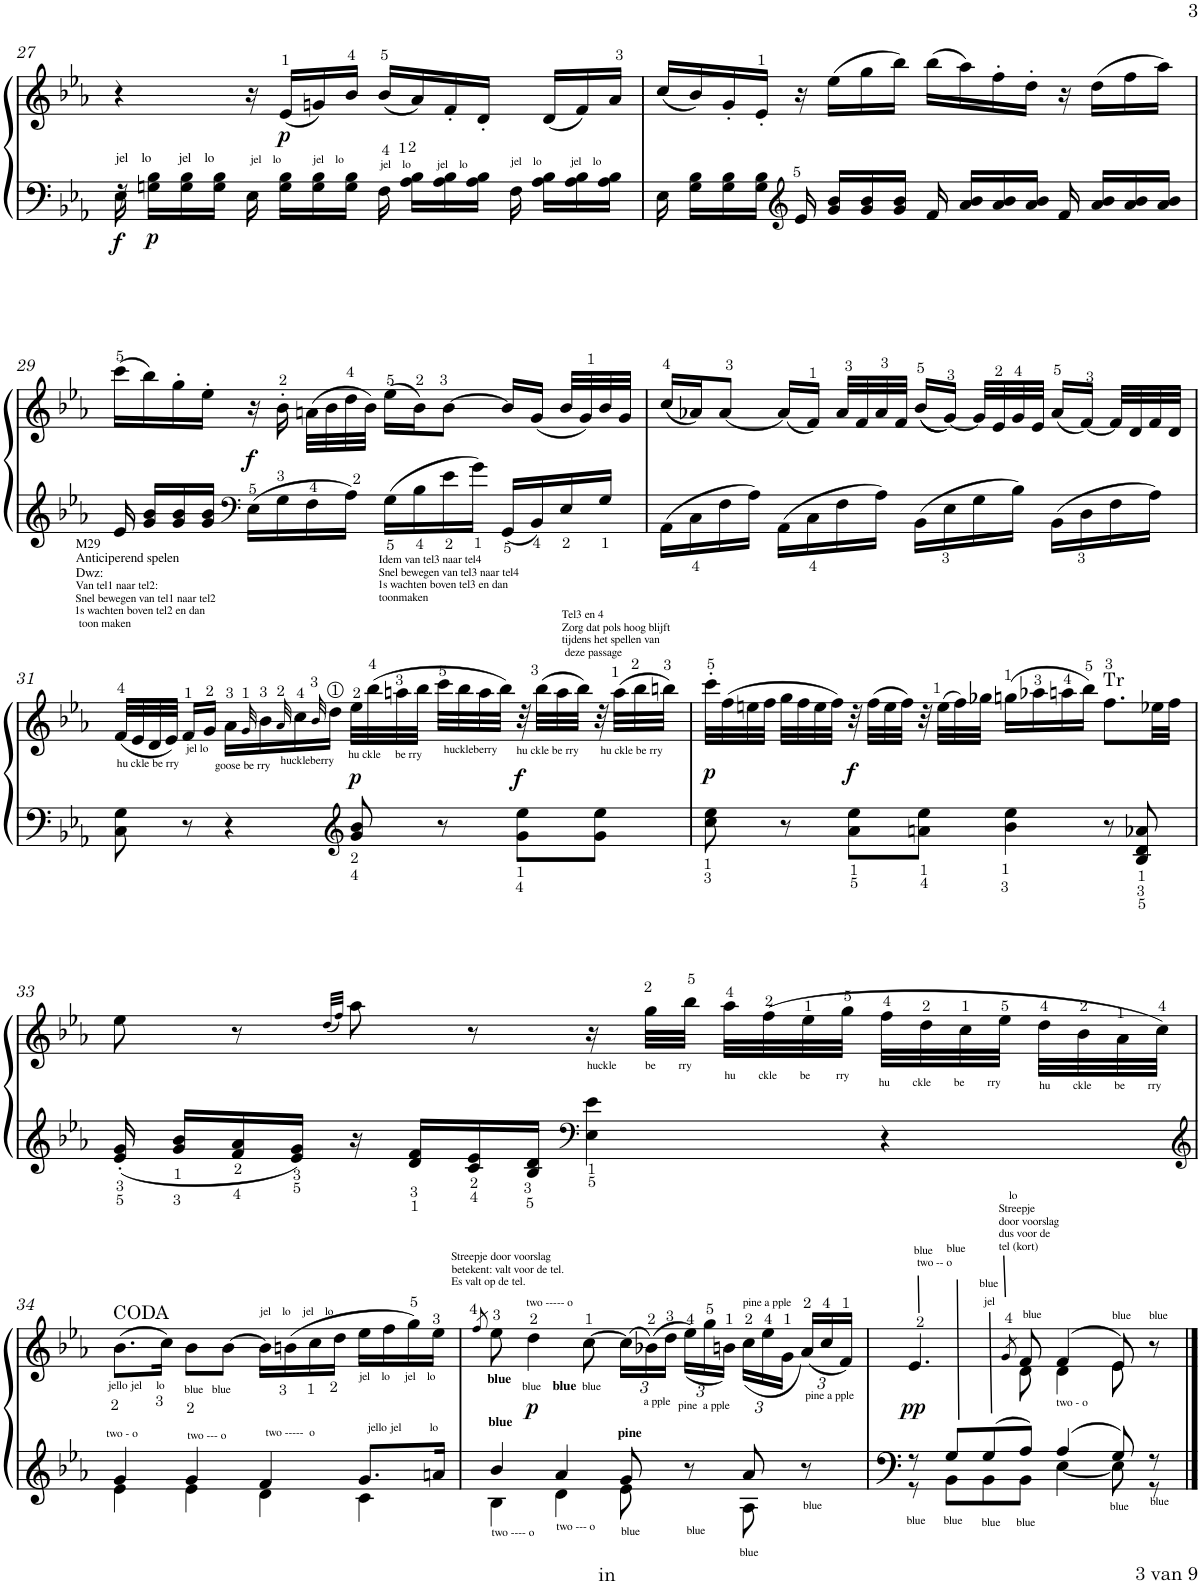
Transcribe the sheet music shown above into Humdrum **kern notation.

**kern	**kern	**dynam
*part1	*part1	*part1
*staff2	*staff1	*staff1/2
*I"Piano	*	*
*I'Pno.	*	*
!!LO:PB:g=z
*clefF4	*clefG2	*
*k[b-e-a-]	*k[b-e-a-]	*
*M4/4	*M4/4	*
*met(c)	*met(c)	*
=27	=27	=27
*^	*	*
!LO:TX:a:t=jel    lo        jel    lo	!	!	!
!	!	!	!LO:DY:b=2
16r	16E-\	4r	f
!	!	!	!LO:DY:b=2
16Gn\ 16B-\LL	8.ryy	.	p
16G\ 16B-\	.	.	.
16G\ 16B-\JJ	.	.	.
!LO:TX:a:t=jel    lo           jel    lo	!	!	!
16ryy	16E-\	16r	.
!	!	!	!LO:DY:b
16G\ 16B-\LL	8.ryy	(16e-/LL	p
16G\ 16B-\	.	16gn/)	.
16G\ 16B-\JJ	.	16b-/JJ	.
!LO:TX:a:t=jel    lo         jel    lo	!	!	!
16ryy	16F\	(16b-/LL	.
16A-\ 16B-\LL	8.ryy	16a-/)	.
16A-\ 16B-\	.	16f'/	.
16A-\ 16B-\JJ	.	16d'/JJ	.
!LO:TX:a:t=jel    lo          jel    lo	!	!	!
16ryy	16F\	16ryy	.
16A-\ 16B-\LL	8.ryy	(16d/LL	.
16A-\ 16B-\	.	16f/)	.
16A-\ 16B-\JJ	.	16a-/JJ	.
=28	=28	=28	=28
16ryy	16E-\	(16cc/LL	.
16G\ 16B-\LL	8.ryy	16b-/)	.
16G\ 16B-\	.	16g'/	.
16G\ 16B-\JJ	.	16e-'/JJ	.
*clefG2	*	*	*
16ryy	16e-/	16r	.
16g/ 16b-/LL	8.ryy	(16ee-\LL	.
16g/ 16b-/	.	16gg\	.
16g/ 16b-/JJ	.	16bb-\JJ)	.
16ryy	16f/	(16bb-\LL	.
16a-/ 16b-/LL	8.ryy	16aa-\)	.
16a-/ 16b-/	.	16ff'\	.
16a-/ 16b-/JJ	.	16dd'\JJ	.
16ryy	16f/	16r	.
16a-/ 16b-/LL	8.ryy	(16dd\LL	.
16a-/ 16b-/	.	16ff\	.
16a-/ 16b-/JJ	.	16aa-\JJ)	.
!!LO:LB:g=z
=29	=29	=29	=29
!LO:TX:b:t=M29	!	!	!
!LO:TX:b:t=Anticiperend spelen	!	!	!
!LO:TX:b:t=Dwz&colon;	!	!	!
!LO:TX:b:t=Van tel1 naar tel2&colon;	!	!	!
!LO:TX:b:t=Snel bewegen van tel1 naar tel2	!	!	!
!LO:TX:b:t=1s wachten boven tel2 en dan	!	!	!
!LO:TX:b:t=toon maken	!	!	!
4ryy	16e-/	(16ccc\LL	.
.	16g/ 16b-/LL	16bb-\)	.
.	16g/ 16b-/	16gg'\	.
.	16g/ 16b-/JJ	16ee-'\JJ	.
*clefF4	*	*	*
!	!	!	!LO:DY:b
16E-\LL	2.ryy	16r	f
16G\	.	16b-'\	.
16F\	.	(>32an\LLL	.
.	.	32b-\	.
16A-\JJ	.	32dd\	.
.	.	32b-\JJJ)	.
!LO:TX:b:t=Idem van tel3 naar tel4	!	!	!
!LO:TX:b:t=Snel bewegen van tel3 naar tel4	!	!	!
!LO:TX:b:t=1s wachten boven tel3 en dan	!	!	!
!LO:TX:b:t=toonmaken	!	!	!
16G\LL	.	(16ee-\LL	.
16B-\	.	16b-\J)	.
16e-\	.	[8b-\J	.
16g\JJ	.	.	.
16GG/LL	.	16b-/LL]	.
16BB-/	.	(16g/JJ	.
16E-/	.	32b-/LLL	.
.	.	32g/)	.
16G/JJ	.	32b-/	.
.	.	32g/JJJ	.
*v	*v	*	*
=30	=30	=30
16AA-\LL	(16cc/LL	.
16C\	16a-X/J)	.
16F\	[8a-/J	.
16A-\JJ	.	.
16AA-\LL	(16a-/LL]	.
16C\	16f/JJ)	.
16F\	32a-/LLL	.
.	32f/	.
16A-\JJ	32a-/	.
.	32f/JJJ	.
16BB-\LL	((16b-/LL	.
16E-\	[16g/JJ))	.
16G\	32g/LLL]	.
.	32e-/	.
16B-\JJ	32g/	.
.	32e-/JJJ	.
16BB-\LL	(16a-/LL	.
16D\	[16f/JJ)	.
16F\	32f/LLL]	.
.	32d/	.
16A-\JJ	32f/	.
.	32d/JJJ	.
!!LO:LB:g=z
=31	=31	=31
!	!LO:TX:b:t=hu ckle be rry	!
8C\ 8G\	(32f/LLL	.
.	32e-/	.
.	32d/	.
.	32e-/JJJ)	.
!	!LO:TX:b:t=jel lo	!
8r	16f/LL	.
.	16g/JJ	.
!	!LO:TX:b:t=goose be rry	!
4r	16a-\LL	.
.	32qg/	.
.	16b-\	.
.	32qa-/	.
!	!LO:TX:b:t=huckleberry	!
.	16cc\	.
.	32qb-/	.
.	16dd\JJ	.
*clefG2	*	*
!	!LO:TX:b:t=hu ckle     be rry	!
!	!	!LO:DY:b
8g/ 8b-/	32ee-\LLL	p
.	(32bb-\	.
.	32aan\	.
.	32bb-\JJJ	.
!	!LO:TX:b:t=huckleberry	!
8r	32ccc\LLL	.
.	32bb-\	.
.	32aa\	.
.	32bb-\JJJ)	.
!	!LO:TX:b:t=hu ckle be rry	!
!	!LO:TX:a:t=Tel3 en 4	!
!	!LO:TX:a:t=Zorg dat pols hoog blijft	!
!	!LO:TX:a:t=tijdens het spellen van	!
!	!LO:TX:a:t=deze passage	!
!	!	!LO:DY:b
8g\ 8ee-\L	32r	f
.	(32bb-\LLL	.
.	32aa\	.
.	32bb-\JJJ)	.
!	!LO:TX:b:t=hu ckle be rry	!
8g\ 8ee-\J	32r	.
.	(32aa\LLL	.
.	32bb-\	.
.	32bbn\JJJ)	.
=32	=32	=32
!	!	!LO:DY:b
8cc\ 8ee-\	32ccc'\LLL	p
.	(32ff\	.
.	32een\	.
.	32ff\JJJ	.
8r	32gg\LLL	.
.	32ff\	.
.	32ee\	.
.	32ff\JJJ)	.
!	!	!LO:DY:b
8a-\ 8ee-\L	32r	f
.	(32ff\LLL	.
.	32ee\	.
.	32ff\JJJ)	.
8an\ 8ee-\J	32r	.
.	(32ee\LLL	.
.	32ff\)	.
.	32gg-X\JJJ	.
4b-\ 4ee-\	(16ggn\LL	.
.	16aa-X\	.
.	16aan\	.
.	16bb-\JJ)	.
!	!LO:TX:a:t=Tr	!
8r	8.ff\L	.
8B-/ 8d/ 8a-X/	.	.
.	32ee-X\LL	.
.	32ff\JJJ	.
!!LO:LB:g=z
=33	=33	=33
16e-/' 16g/'	8ee-\	.
16g/ 16b-/LL	.	.
16f/ 16a-/	8r	.
16e-/ 16g/JJ	.	.
.	(32qdd/LLL	.
.	32qff/JJJ)	.
16r	8aa-\	.
16d/ 16f/LL	.	.
16c/ 16e-/	8r	.
16B-/ 16d/JJ	.	.
*clefF4	*	*
!	!LO:TX:b:t=huckle          be        rry	!
4E-\ 4e-\	16r	.
.	32gg\LLL	.
.	32bb-\JJJ	.
!	!LO:TX:b:t=hu        ckle        be         rry	!
.	32aa-\LLL	.
.	(32ff\	.
.	32ee-\	.
.	32gg\JJJ	.
!	!LO:TX:b:t=hu        ckle        be        rry	!
4r	32ff\LLL	.
.	32dd\	.
.	32cc\	.
.	32ee-\JJJ	.
!	!LO:TX:b:t=hu        ckle        be        rry	!
.	32dd\LLL	.
.	32b-\	.
.	32a-\	.
.	32cc\JJJ)	.
!!LO:LB:g=z
=34	=34	=34
*clefG2	*	*
*^	*	*
!	!	!LO:TX:b:t=jello jel     lo	!
!LO:TX:a:t=two - o	!	!	!
4g/	4e-\	(8.b-\L	.
.	.	16cc\Jk)	.
!	!	!LO:TX:b:t=blue   blue	!
!LO:TX:a:t=two --- o	!	!	!
4g/	4e-\	8b-\L	.
.	.	[8b-\J	.
!	!	!LO:TX:a:t=jel    lo    jel    lo	!
!LO:TX:a:t=two -----  o	!	!	!
4f/	4d\	16b-\LL]	.
.	.	(16bn\	.
.	.	16cc\	.
.	.	16dd\JJ	.
!	!	!LO:TX:b:t=jel    lo     jel    lo	!
!LO:TX:a:t=jello jel          lo	!	!	!
8.g/L	4c\	16ee-\LL	.
.	.	16ff\	.
.	.	16gg\)	.
16an/Jk	.	16ee-\JJ	.
=35	=35	=35	=35
.	.	8qff/	.
!	!	!LO:TX:b:B:t=blue	!
!	!	!LO:TX:a:t=Streepje door voorslag	!
!	!	!LO:TX:a:t=betekent&colon; valt voor de tel.	!
!	!	!LO:TX:a:t=Es valt op de tel.	!
!LO:TX:b:t=two ---- o	!	!	!
!LO:TX:a:B:t=blue	!	!	!
4b-/	4B-\	8ee-\	.
!	!	!LO:TX:a:t=two ----- o	!
!	!	!LO:TX:b:t=blue	!
!	!	!LO:TX:b:B:t=blue	!
!	!	!	!LO:DY:b
.	.	4dd\	p
!LO:TX:b:t=two --- o	!	!	!
4a-/	4d\	.	.
!	!	!LO:TX:b:t=blue	!
.	.	[8cc\	.
*	*	*Xbrackettup	*
!	!	!LO:TX:b:t=a pple	!
!LO:TX:b:t=blue	!	!	!
!LO:TX:a:B:t=pine	!	!	!
8g/	8e-\	(24cc\LL]	.
.	.	(24b-X\)	.
.	.	24dd\JJ	.
!	!	!LO:TX:b:t=pine  a pple	!
!LO:TX:b:t=blue	!	!	!
8r	8ryy	(<24ee-\LL)	.
.	.	24gg\	.
.	.	24bn\JJ)	.
!	!	!LO:TX:a:t=pine a pple	!
!LO:TX:b:t=blue	!	!	!
8a-/	8A-\	(<24cc\LL	.
.	.	24ee-\	.
.	.	24g\JJ	.
!	!	!LO:TX:b:t=pine a pple	!
!LO:TX:b:t=blue	!	!	!
8r	8ryy	(24a-/LL)	.
.	.	24cc/	.
.	.	24f/JJ)	.
=36	=36	=36	=36
*	*	*^	*
!	!	!LO:TX:a:t=two -- o	!	!
!	!	!LO:TX:a:t=blue	!	!
!LO:TX:b:t=blue	!	!	!	!
!	!	!	!	!LO:DY:b
8r	8r	4.e-/	4.ryy	pp
!LO:TX:a:t=blue	!	!	!	!
!LO:TX:b:t=blue	!	!	!	!
8G/L	8BB-\L	.	.	.
!LO:TX:a:t=jel	!	!	!	!
!LO:TX:a:t=blue	!	!	!	!
!LO:TX:b:t=blue	!	!	!	!
8G/	8BB-\	.	.	.
.	.	8qg/	.	.
!	!	!LO:TX:a:t=blue	!	!
!	!	!LO:TX:a:t=Streepje	!	!
!	!	!LO:TX:a:t=door voorslag	!	!
!	!	!LO:TX:a:t=dus voor de	!	!
!	!	!LO:TX:a:t=tel (kort)	!	!
!	!	!LO:TX:a:t=lo	!	!
!LO:TX:b:t=blue	!	!	!	!
8A-/J	8BB-\J	8f/	8d\	.
!LO:TX:a:t=two - o	!	!	!	!
4A-/	[4E-\	(4f/	4d\	.
!	!	!LO:TX:a:t=blue	!	!
!LO:TX:b:t=blue	!	!	!	!
8G/	8E-\]	8e-/)	8e-\	.
!	!	!LO:TX:a:t=blue	!	!
!LO:TX:b:t=blue	!	!	!	!
8r	8r	8r	8ryy	.
*v	*v	*	*	*
*	*v	*v	*
==	==	==
*-	*-	*-
